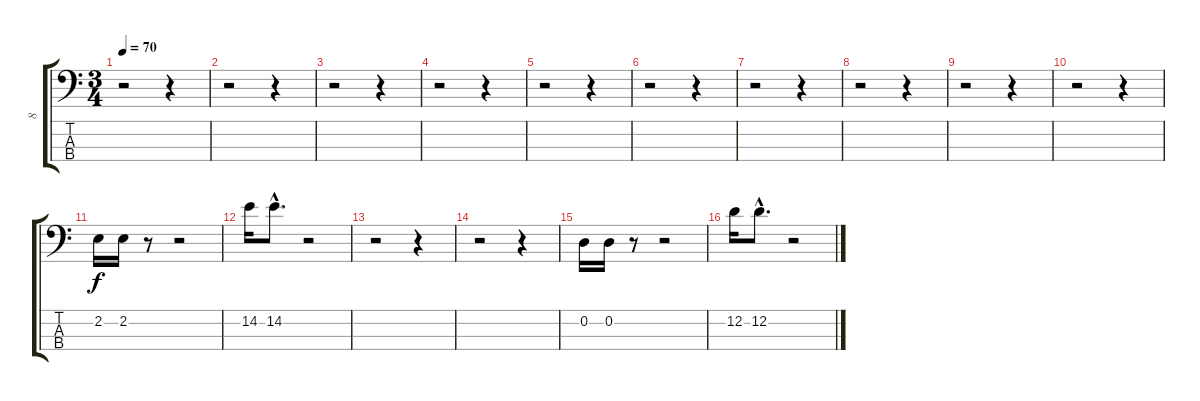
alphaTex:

\track ("8" "8") {instrument acousticbass}
\staff {score tabs}
\tuning (G2 D2 A1 E1) {hide}
\ts (3 4)
\tempo 70
\clef f4
\ks c
r.2{dy f} r.4 |
r.2 r.4 |
r.2 r.4 |
r.2 r.4 |
r.2 r.4 |
r.2 r.4 |
r.2 r.4 |
r.2 r.4 |
r.2 r.4 |
r.2 r.4 |
2.2.16{instrument synthbass1} 2.2.16{balance 16} r.8 r.2 |
14.2.16{balance 0} 14.2{hac}.8{d balance 16} r.2 |
r.2 r.4 |
r.2 r.4 |
0.2.16{balance 0} 0.2.16{balance 16} r.8 r.2 |
12.2.16{balance 0} 12.2{hac}.8{d balance 16} r.2
